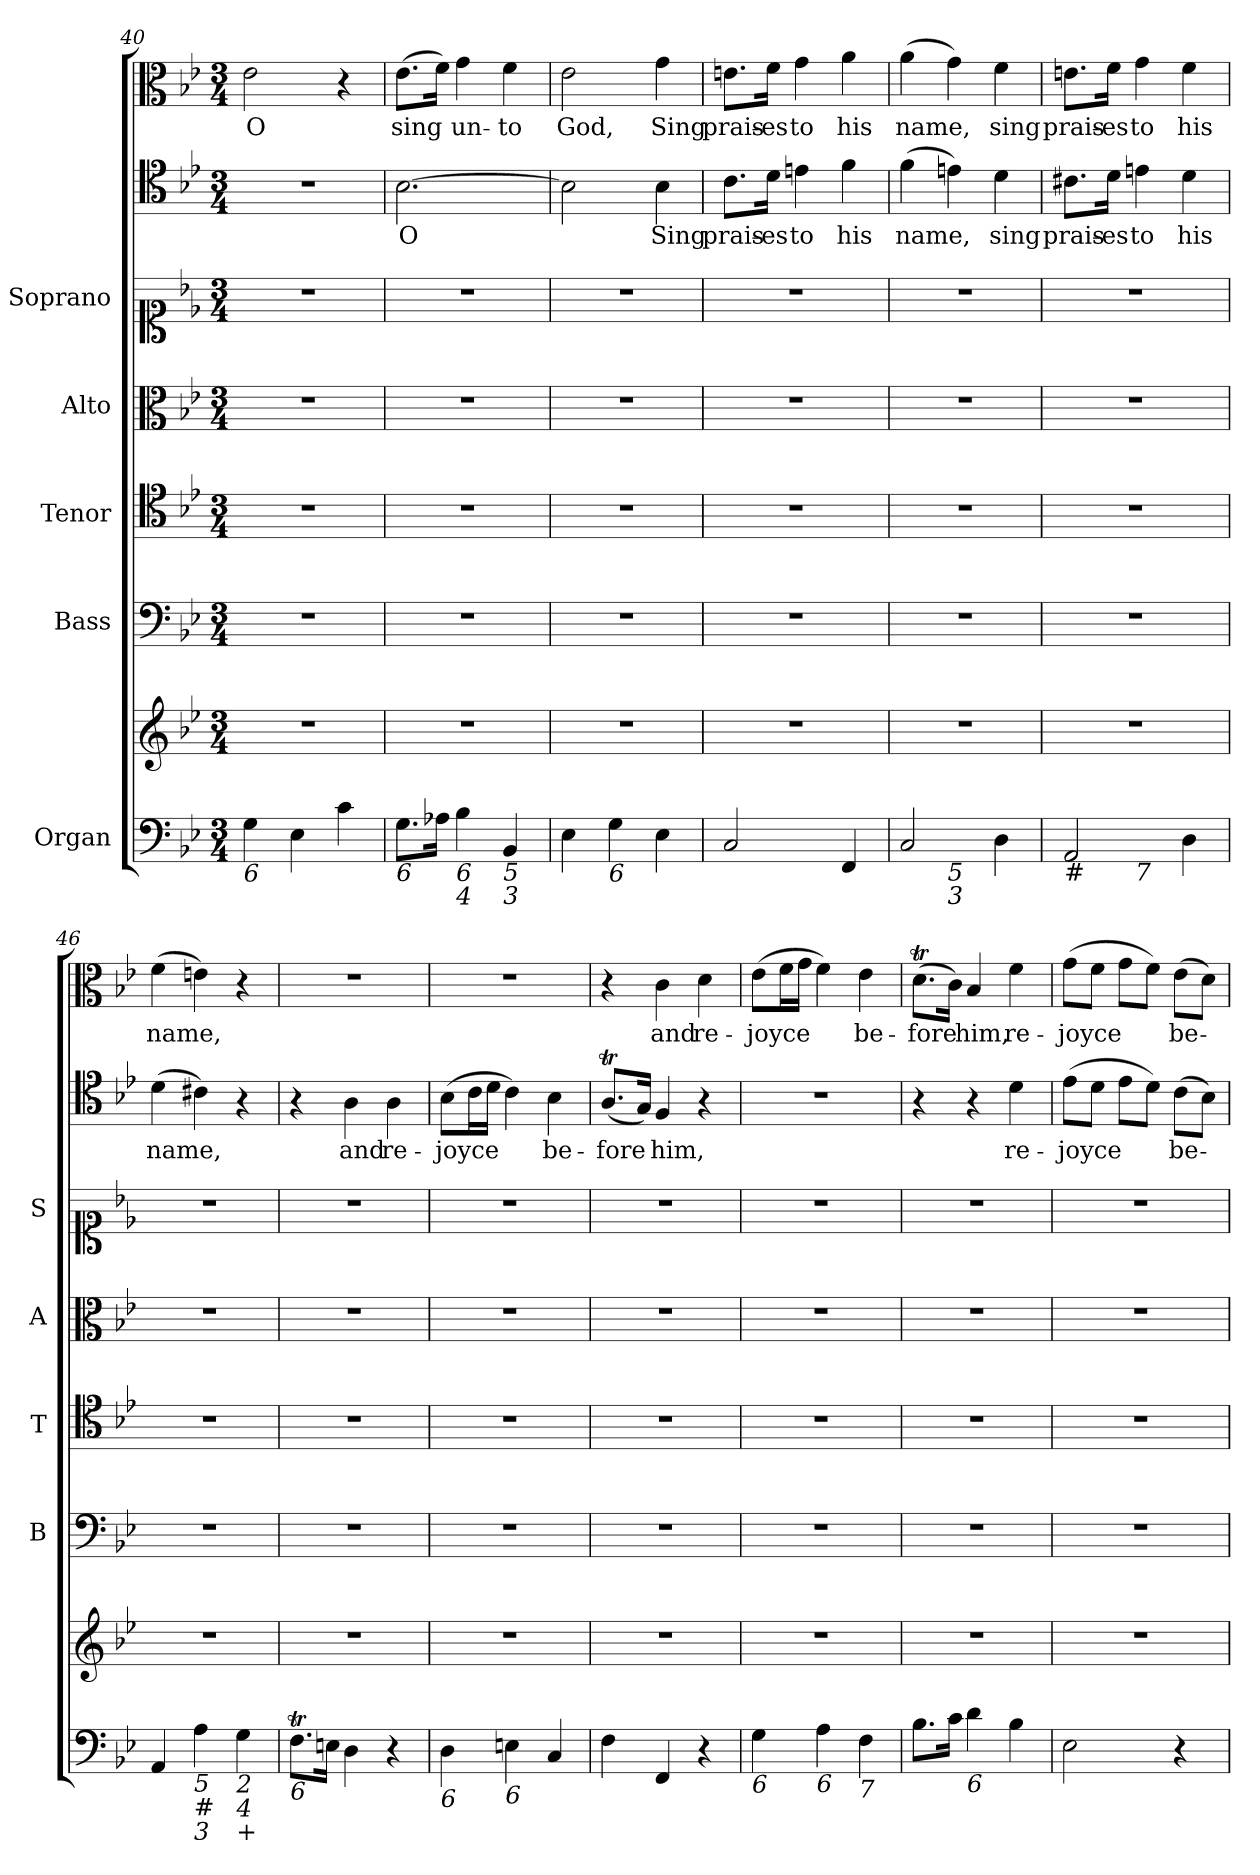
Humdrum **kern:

**kern	**kern	**kern	**kern	**kern	**kern	**kern	**text	**kern	**text
*part7	*part7	*part6	*part5	*part4	*part3	*part2	*part2	*part1	*part1
*staff8	*staff7	*staff6	*staff5	*staff4	*staff3	*staff2	*staff2	*staff1	*staff1
*I"Organ	*	*I"Bass	*I"Tenor	*I"Alto	*I"Soprano	*	*	*	*
*	*	*I'B	*I'T	*I'A	*I'S	*	*	*	*
*clefF4	*clefG2	*clefF4	*clefC4	*clefC3	*clefC1	*clefC4	*	*clefC3	*
*k[b-e-]	*k[b-e-]	*k[b-e-]	*k[b-e-]	*k[b-e-]	*k[b-e-]	*k[b-e-]	*	*k[b-e-]	*
*B-:	*B-:	*B-:	*B-:	*B-:	*B-:	*B-:	*	*B-:	*
*M3/4	*M3/4	*M3/4	*M3/4	*M3/4	*M3/4	*M3/4	*	*M3/4	*
=40	=40	=40	=40	=40	=40	=40	=40	=40	=40
!LO:TX:b:i:t=6	!	!	!	!	!	!	!	!	!
!	!	!	!	!	!	!	!	!	!LO:LY:b
4G\	2.r	2.r	2.r	2.r	2.r	2.r	.	2e-\	O
4E-\	.	.	.	.	.	.	.	.	.
4c\	.	.	.	.	.	.	.	4r	.
=41	=41	=41	=41	=41	=41	=41	=41	=41	=41
!LO:TX:b:i:t=6	!	!	!	!	!	!	!	!	!
!	!	!	!	!	!	!	!LO:LY:b	!	!LO:LY:b
8.G\L	2.r	2.r	2.r	2.r	2.r	[2.B-\	O	(>8.e-\L	sing
16A-X\Jk	.	.	.	.	.	.	.	16f\Jk)	.
!LO:TX:b:i:t=6\n4	!	!	!	!	!	!	!	!	!
!	!	!	!	!	!	!	!	!	!LO:LY:b
4B-\	.	.	.	.	.	.	.	4g\	un-
!LO:TX:b:i:t=5\n3	!	!	!	!	!	!	!	!	!
!	!	!	!	!	!	!	!	!	!LO:LY:b
4BB-/	.	.	.	.	.	.	.	4f\	-to
=42	=42	=42	=42	=42	=42	=42	=42	=42	=42
!	!	!	!	!	!	!	!	!	!LO:LY:b
4E-\	2.r	2.r	2.r	2.r	2.r	2B-\]	.	2e-\	God,
!LO:TX:b:i:t=6	!	!	!	!	!	!	!	!	!
4G\	.	.	.	.	.	.	.	.	.
!	!	!	!	!	!	!	!LO:LY:b	!	!LO:LY:b
4E-\	.	.	.	.	.	4B-\	Sing	4g\	Sing
!!LO:PB:g=z
=43	=43	=43	=43	=43	=43	=43	=43	=43	=43
!	!	!	!	!	!	!	!LO:LY:b	!	!LO:LY:b
2C/	2.r	2.r	2.r	2.r	2.r	8.c\L	prais-	8.en\L	prais-
!	!	!	!	!	!	!	!LO:LY:b	!	!LO:LY:b
.	.	.	.	.	.	16d\Jk	-es	16f\Jk	-es
!	!	!	!	!	!	!	!LO:LY:b	!	!LO:LY:b
.	.	.	.	.	.	4en\	to	4g\	to
!	!	!	!	!	!	!	!LO:LY:b	!	!LO:LY:b
4FF/	.	.	.	.	.	4f\	his	4a\	his
=44	=44	=44	=44	=44	=44	=44	=44	=44	=44
!LO:TX:b:i:t=6\n4	!	!	!	!	!	!	!	!	!
!	!	!	!	!	!	!	!LO:LY:b	!	!LO:LY:b
*^	*	*	*	*	*	*	*	*	*
2C/	4ryy	2.r	2.r	2.r	2.r	2.r	(>4f\	name,	(>4a\	name,
!	!LO:TX:b:i:t=5\n3	!	!	!	!	!	!	!	!	!
.	2ryy	.	.	.	.	.	4en\)	.	4g\)	.
!	!	!	!	!	!	!	!	!LO:LY:b	!	!LO:LY:b
4D\	.	.	.	.	.	.	4d\	sing	4f\	sing
=45	=45	=45	=45	=45	=45	=45	=45	=45	=45	=45
!LO:TX:b:t=#	!	!	!	!	!	!	!	!	!	!
!	!	!	!	!	!	!	!	!LO:LY:b	!	!LO:LY:b
2AA/	4ryy	2.r	2.r	2.r	2.r	2.r	8.c#X\L	prais-	8.en\L	prais-
!	!	!	!	!	!	!	!	!LO:LY:b	!	!LO:LY:b
.	.	.	.	.	.	.	16d\Jk	-es	16f\Jk	-es
!	!LO:TX:b:i:t=7	!	!	!	!	!	!	!	!	!
!	!	!	!	!	!	!	!	!LO:LY:b	!	!LO:LY:b
.	2ryy	.	.	.	.	.	4en\	to	4g\	to
!	!	!	!	!	!	!	!	!LO:LY:b	!	!LO:LY:b
4D\	.	.	.	.	.	.	4d\	his	4f\	his
=46	=46	=46	=46	=46	=46	=46	=46	=46	=46	=46
!LO:TX:b:i:t=6\n4	!	!	!	!	!	!	!	!	!	!
!	!	!	!	!	!	!	!	!LO:LY:b	!	!LO:LY:b
*v	*v	*	*	*	*	*	*	*	*	*
4AA/	2.r	2.r	2.r	2.r	2.r	(>4d\	name,	(>4f\	name,
!LO:TX:b:i:t=5	!	!	!	!	!	!	!	!	!
!LO:TX:b:t=#	!	!	!	!	!	!	!	!	!
!LO:TX:b:i:t=3	!	!	!	!	!	!	!	!	!
4A\	.	.	.	.	.	4c#X\)	.	4en\)	.
!LO:TX:b:i:t=2	!	!	!	!	!	!	!	!	!
!LO:TX:b:i:t=4	!	!	!	!	!	!	!	!	!
!LO:TX:b:i:t=+	!	!	!	!	!	!	!	!	!
4G\	.	.	.	.	.	4r	.	4r	.
=47	=47	=47	=47	=47	=47	=47	=47	=47	=47
!LO:TX:b:i:t=6	!	!	!	!	!	!	!	!	!
8.FT\L	2.r	2.r	2.r	2.r	2.r	4r	.	2.r	.
16En\Jk	.	.	.	.	.	.	.	.	.
!	!	!	!	!	!	!	!LO:LY:b	!	!
4D\	.	.	.	.	.	4A\	and	.	.
!	!	!	!	!	!	!	!LO:LY:b	!	!
4r	.	.	.	.	.	4A\	re-	.	.
=48	=48	=48	=48	=48	=48	=48	=48	=48	=48
!LO:TX:b:i:t=6	!	!	!	!	!	!	!	!	!
!	!	!	!	!	!	!	!LO:LY:b	!	!
4D\	2.r	2.r	2.r	2.r	2.r	(>8B-\L	-joyce	2.r	.
.	.	.	.	.	.	16c\L	.	.	.
.	.	.	.	.	.	16d\JJ	.	.	.
!LO:TX:b:i:t=6	!	!	!	!	!	!	!	!	!
4En\	.	.	.	.	.	4c\)	.	.	.
!	!	!	!	!	!	!	!LO:LY:b	!	!
4C/	.	.	.	.	.	4B-\	be-	.	.
!!LO:LB:g=z
=49	=49	=49	=49	=49	=49	=49	=49	=49	=49
!	!	!	!	!	!	!	!LO:LY:b	!	!
4F\	2.r	2.r	2.r	2.r	2.r	(<8.At/L	-fore	4r	.
.	.	.	.	.	.	16G/Jk)	.	.	.
!	!	!	!	!	!	!	!LO:LY:b	!	!LO:LY:b
4FF/	.	.	.	.	.	4F/	him,	4c\	and
!	!	!	!	!	!	!	!	!	!LO:LY:b
4r	.	.	.	.	.	4r	.	4d\	re-
=50	=50	=50	=50	=50	=50	=50	=50	=50	=50
!LO:TX:b:i:t=6	!	!	!	!	!	!	!	!	!
!	!	!	!	!	!	!	!	!	!LO:LY:b
4G\	2.r	2.r	2.r	2.r	2.r	2.r	.	(>8e-\L	-joyce
.	.	.	.	.	.	.	.	16f\L	.
.	.	.	.	.	.	.	.	16g\JJ	.
!LO:TX:b:i:t=6	!	!	!	!	!	!	!	!	!
4A\	.	.	.	.	.	.	.	4f\)	.
!LO:TX:b:i:t=7	!	!	!	!	!	!	!	!	!
!	!	!	!	!	!	!	!	!	!LO:LY:b
4F\	.	.	.	.	.	.	.	4e-\	be-
=51	=51	=51	=51	=51	=51	=51	=51	=51	=51
!	!	!	!	!	!	!	!	!	!LO:LY:b
8.B-\L	2.r	2.r	2.r	2.r	2.r	4r	.	(>8.dt\L	-fore
16c\Jk	.	.	.	.	.	.	.	16c\Jk)	.
!LO:TX:b:i:t=6	!	!	!	!	!	!	!	!	!
!	!	!	!	!	!	!	!	!	!LO:LY:b
4d\	.	.	.	.	.	4r	.	4B-/	him,
!	!	!	!	!	!	!	!LO:LY:b	!	!LO:LY:b
4B-\	.	.	.	.	.	4d\	re-	4f\	re-
=52	=52	=52	=52	=52	=52	=52	=52	=52	=52
!	!	!	!	!	!	!	!LO:LY:b	!	!LO:LY:b
2E-\	2.r	2.r	2.r	2.r	2.r	(>8e-\L	-joyce	(>8g\L	-joyce
.	.	.	.	.	.	8d\J	.	8f\J	.
.	.	.	.	.	.	8e-\L	.	8g\L	.
.	.	.	.	.	.	8d\J)	.	8f\J)	.
!	!	!	!	!	!	!	!LO:LY:b	!	!LO:LY:b
4r	.	.	.	.	.	(>8c\L	be-	(>8e-\L	be-
.	.	.	.	.	.	8B-\J)	.	8d\J)	.
=	=	=	=	=	=	=	=	=	=
*-	*-	*-	*-	*-	*-	*-	*-	*-	*-
